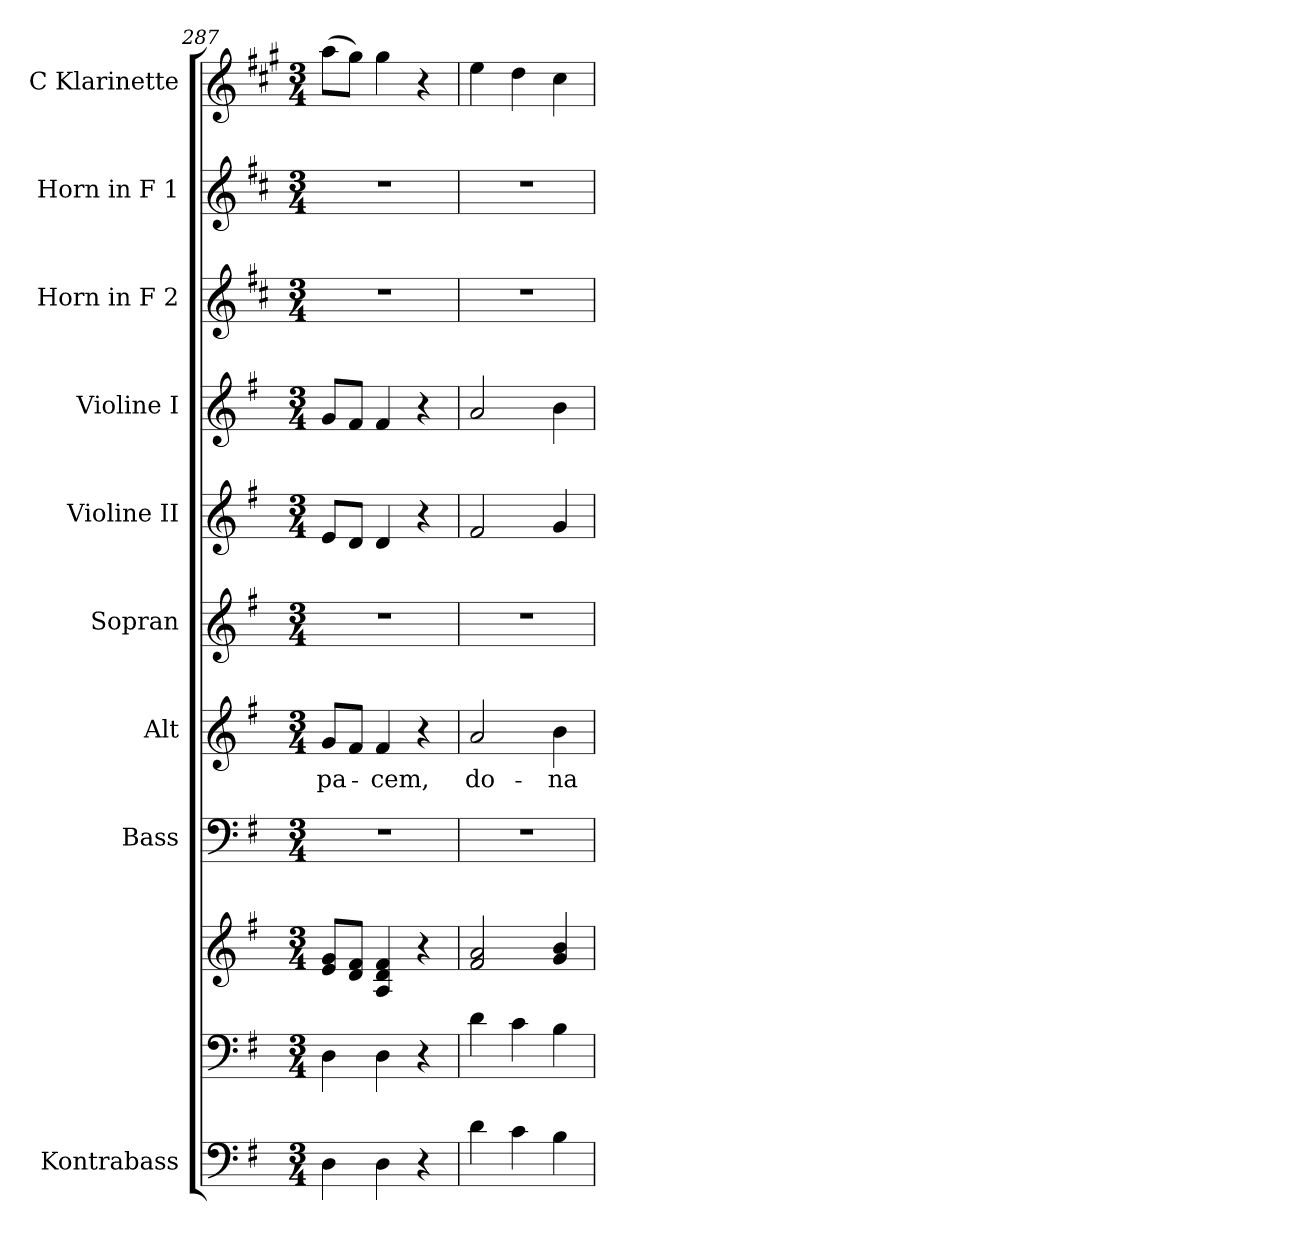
**kern	**kern	**kern	**kern	**kern	**text	**kern	**kern	**kern	**kern	**kern	**kern
*part10	*part9	*part9	*part8	*part7	*part7	*part6	*part5	*part4	*part3	*part2	*part1
*staff11	*staff10	*staff9	*staff8	*staff7	*staff7	*staff6	*staff5	*staff4	*staff3	*staff2	*staff1
*I"Kontrabass	*	*	*I"Bass	*I"Alt	*	*I"Sopran	*I"Violine II	*I"Violine I	*I"Horn in F 2	*I"Horn in F 1	*I"C Klarinette
*I'Kb.	*	*	*I'B.	*I'A.	*	*I'S.	*I'Vl. II	*I'Vl. I	*	*	*I'Kl.
*clefF4	*clefF4	*clefG2	*clefF4	*clefG2	*	*clefG2	*clefG2	*clefG2	*clefG2	*clefG2	*clefG2
*ITrd7c12	*	*	*	*	*	*	*	*	*ITrd4c7	*ITrd4c7	*ITrd1c2
*k[f#]	*k[f#]	*k[f#]	*k[f#]	*k[f#]	*	*k[f#]	*k[f#]	*k[f#]	*k[f#]	*k[f#]	*k[f#]
*G:	*G:	*G:	*G:	*G:	*	*G:	*G:	*G:	*G:	*G:	*G:
*M3/4	*M3/4	*M3/4	*M3/4	*M3/4	*	*M3/4	*M3/4	*M3/4	*M3/4	*M3/4	*M3/4
=287	=287	=287	=287	=287	=287	=287	=287	=287	=287	=287	=287
!	!	!	!	!	!LO:LY:b	!	!	!	!	!	!
4DD\	4D\	8e/ 8g/L	2.r	8g/L	pa-	2.r	8e/L	8g/L	2.r	2.r	(>8gg\L
.	.	8d/ 8f#/J	.	8f#/J	.	.	8d/J	8f#/J	.	.	8ff#\J)
!	!	!	!	!	!LO:LY:b	!	!	!	!	!	!
4DD\	4D\	4A/ 4d/ 4f#/	.	4f#/	-cem,	.	4d/	4f#/	.	.	4ff#\
4r	4r	4r	.	4r	.	.	4r	4r	.	.	4r
=288	=288	=288	=288	=288	=288	=288	=288	=288	=288	=288	=288
!	!	!	!	!	!LO:LY:b	!	!	!	!	!	!
4D\	4d\	2f#/ 2a/	2.r	2a/	do-	2.r	2f#/	2a/	2.r	2.r	4dd\
4C\	4c\	.	.	.	.	.	.	.	.	.	4cc\
!	!	!	!	!	!LO:LY:b	!	!	!	!	!	!
4BB\	4B\	4g/ 4b/	.	4b\	-na	.	4g/	4b\	.	.	4b\
=	=	=	=	=	=	=	=	=	=	=	=
*-	*-	*-	*-	*-	*-	*-	*-	*-	*-	*-	*-
